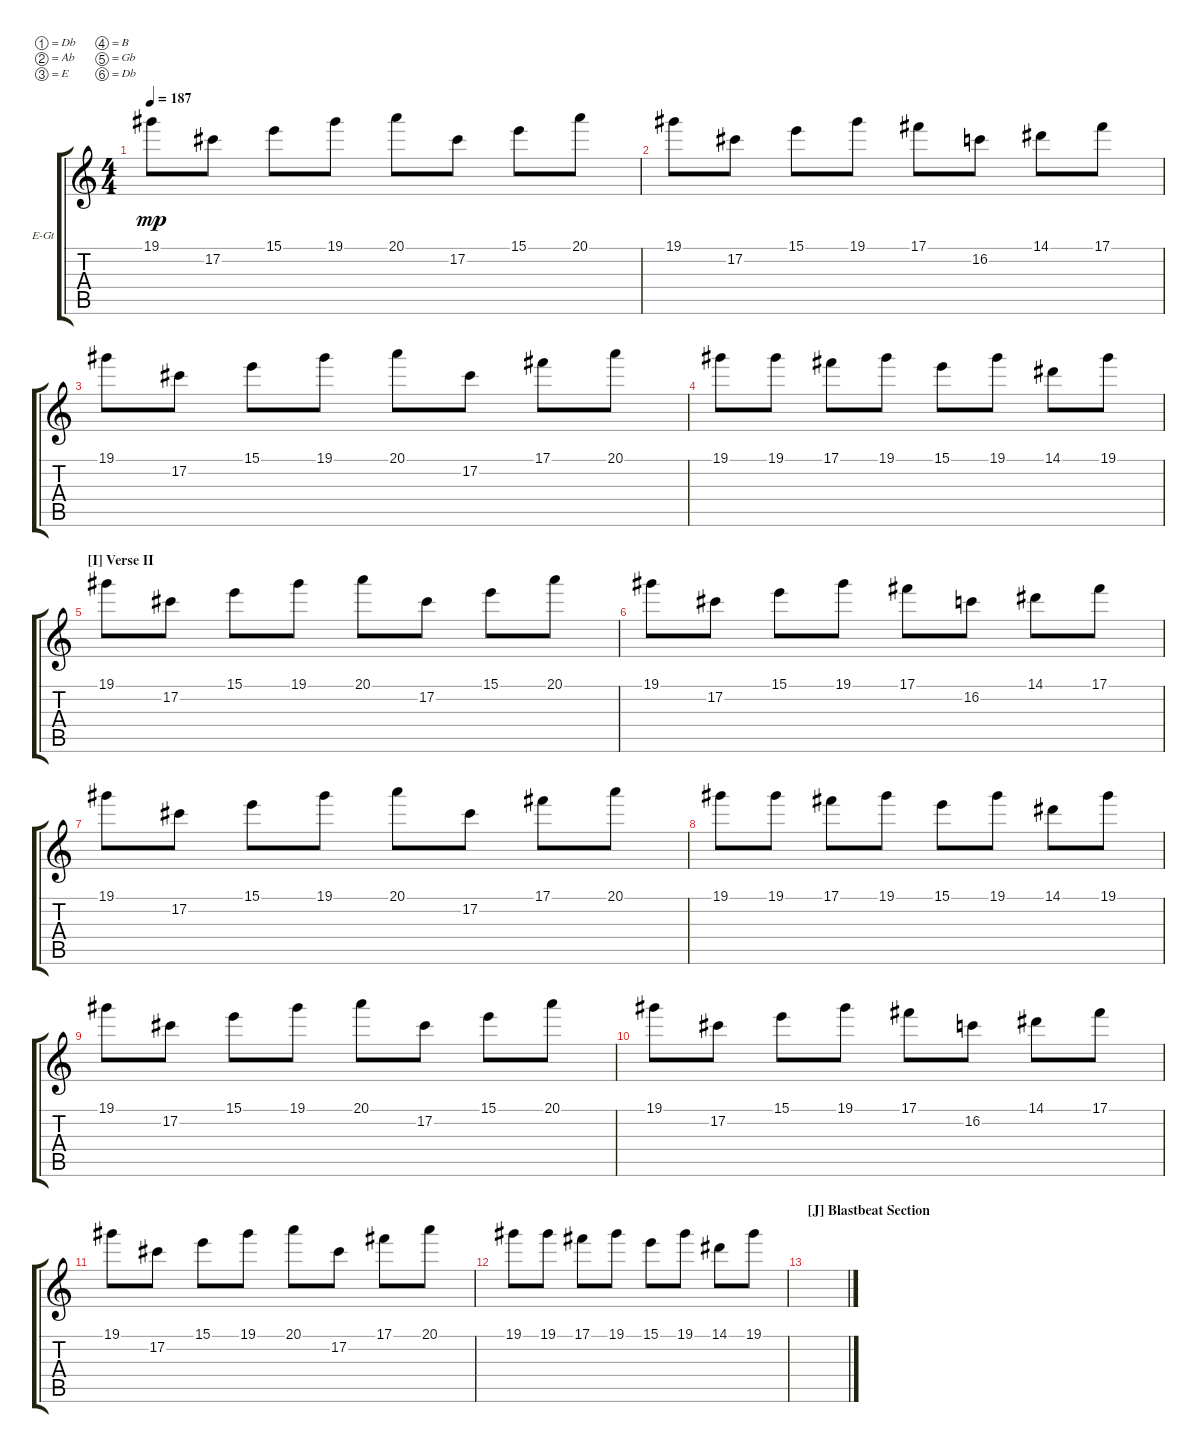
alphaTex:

\defaultSystemsLayout 4
\bracketExtendMode groupsimilarinstruments
\firstSystemTrackNameOrientation horizontal
\otherSystemsTrackNameOrientation horizontal
\track ("Synth" "E-Gt") {instrument voiceoohs}
\staff {score tabs}
\tuning (Db4 Ab3 E3 B2 Gb2 Db2)
\displaytranspose 12
\ts (4 4)
\tempo 187
\clef g2
\scale
0.333333
\ks c
19.1.8{dy mp} 17.2.8 15.1.8 19.1.8 20.1.8 17.2.8 15.1.8 20.1.8 |
\scale
0.333333 19.1.8 17.2.8 15.1.8 19.1.8 17.1.8 16.2.8 14.1.8 17.1.8 |
\scale
0.333333 19.1.8 17.2.8 15.1.8 19.1.8 20.1.8 17.2.8 17.1.8 20.1.8 |
\scale
0.333333 19.1.8 19.1.8 17.1.8 19.1.8 15.1.8 19.1.8 14.1.8 19.1.8 |
\section ("I" "Verse II")
\scale
0.333333 19.1.8 17.2.8 15.1.8 19.1.8 20.1.8 17.2.8 15.1.8 20.1.8 |
\scale
0.333333 19.1.8 17.2.8 15.1.8 19.1.8 17.1.8 16.2.8 14.1.8 17.1.8 |
\scale
0.333333 19.1.8 17.2.8 15.1.8 19.1.8 20.1.8 17.2.8 17.1.8 20.1.8 |
\scale
0.333333 19.1.8 19.1.8 17.1.8 19.1.8 15.1.8 19.1.8 14.1.8 19.1.8 |
\scale
0.333333 19.1.8 17.2.8 15.1.8 19.1.8 20.1.8 17.2.8 15.1.8 20.1.8 |
\scale
0.333333 19.1.8 17.2.8 15.1.8 19.1.8 17.1.8 16.2.8 14.1.8 17.1.8 |
\scale
0.333333 19.1.8 17.2.8 15.1.8 19.1.8 20.1.8 17.2.8 17.1.8 20.1.8 |
\scale
0.333333 19.1.8 19.1.8 17.1.8 19.1.8 15.1.8 19.1.8 14.1.8 19.1.8 |
\section ("J" "Blastbeat Section")
\scale
0.333333 |
\scale
0.333333 |
\scale
0.333333 |
\scale
0.333333
